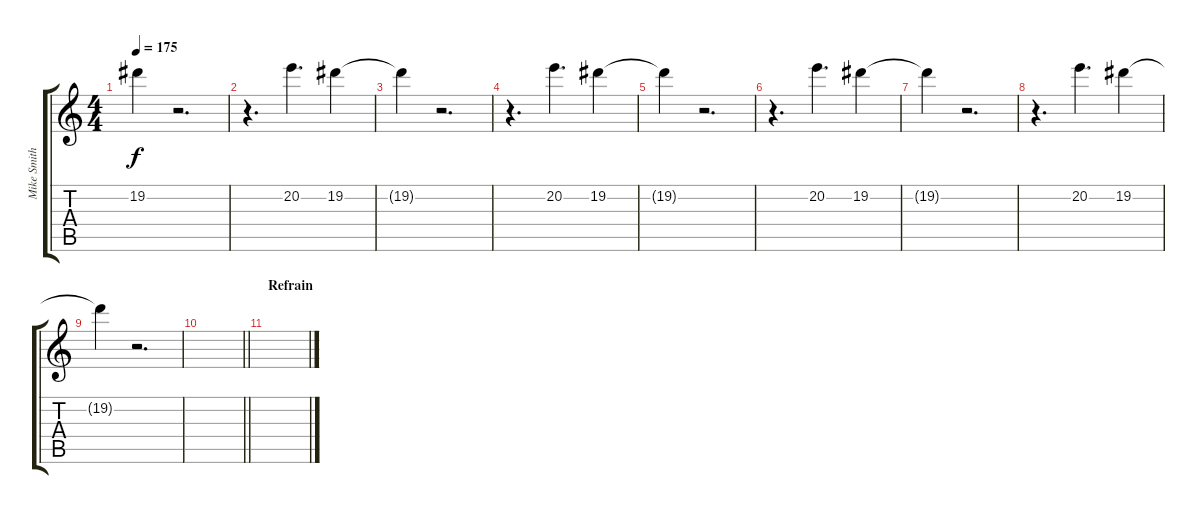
\track ("Mike Smith (Harmonics)" "Mike Smith") {instrument electricguitarclean}
\staff {score tabs}
\tuning (Db4 Ab3 E3 B2 Gb2 B1) {hide}
\ts (4 4)
\tempo 175
\clef g2
\ks c
19.2{t}.4{dy f} r.2{d} |
r.4{d} 20.2.4{d} 19.2.4 |
19.2{t}.4 r.2{d} |
r.4{d} 20.2.4{d} 19.2.4 |
19.2{t}.4 r.2{d} |
r.4{d} 20.2.4{d} 19.2.4 |
19.2{t}.4 r.2{d} |
r.4{d} 20.2.4{d} 19.2.4 |
19.2{t}.4 r.2{d} |
\barLineRight lightlight
|
\section ("" "Refrain")
